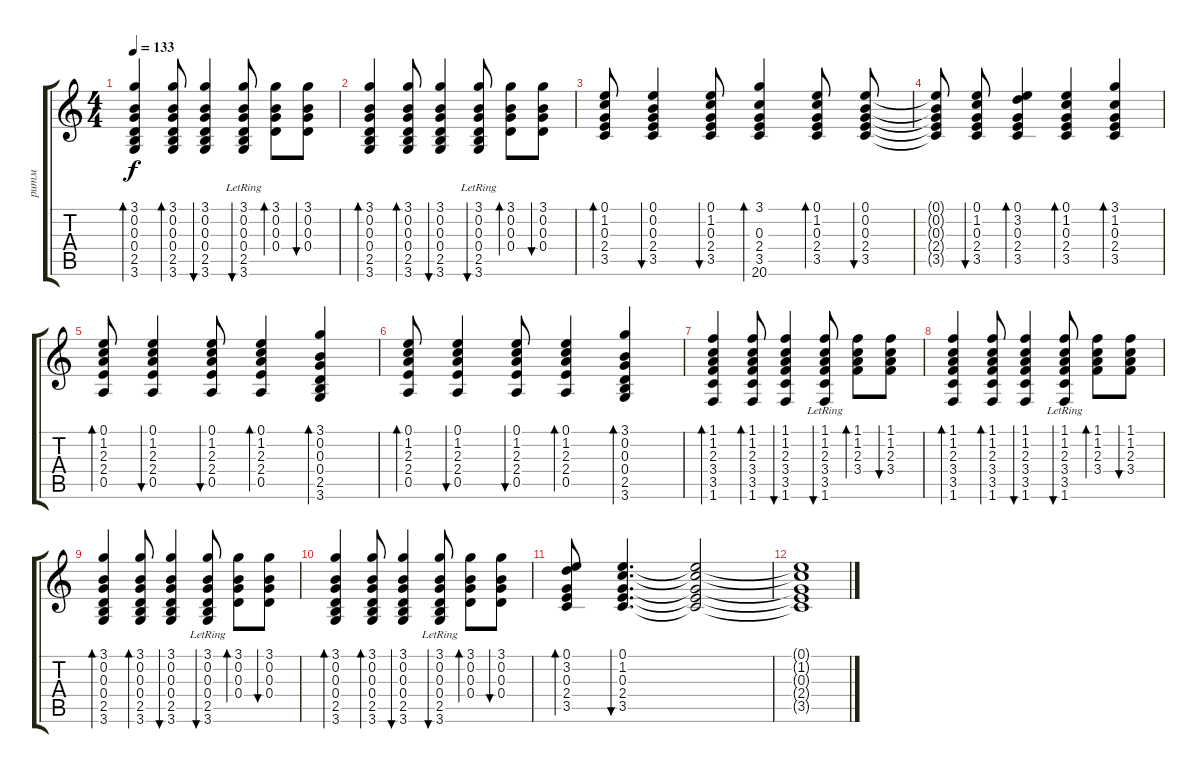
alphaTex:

\track ("ритм" "ритм") {instrument acousticguitarsteel}
\staff {score tabs}
\tuning (E4 B3 G3 D3 A2 E2) {hide}
\ts (4 4)
\tempo 133
\clef g2
\ks c
(3.1 0.2 0.3 0.4 2.5 3.6).4{bd 60 dy f} (3.1 0.2 0.3 0.4 2.5 3.6).8{bd 60} (3.1 0.2 0.3 0.4 2.5 3.6).4{bu 60} (3.1 0.2 0.3 0.4 2.5{lr} 3.6{lr}).8{bu 60} (3.1 0.2 0.3 0.4).8{bd 60} (3.1 0.2 0.3 0.4).8{bu 60} |
(3.1 0.2 0.3 0.4 2.5 3.6).4{bd 60} (3.1 0.2 0.3 0.4 2.5 3.6).8{bd 60} (3.1 0.2 0.3 0.4 2.5 3.6).4{bu 60} (3.1 0.2 0.3 0.4 2.5{lr} 3.6{lr}).8{bu 60} (3.1 0.2 0.3 0.4).8{bd 60} (3.1 0.2 0.3 0.4).8{bu 60} |
(0.1 1.2 0.3 2.4 3.5).8{bd 60} (0.1 0.2 0.3 2.4 3.5).4{bu 60} (0.1 1.2 0.3 2.4 3.5).8{bu 60} (3.1 0.3 2.4 3.5 20.6).4{bd 60} (0.1 1.2 0.3 2.4 3.5).8{bd 60 beam split} (0.1 0.2 0.3 2.4 3.5).8{bu 60} |
(0.1{t} 0.2{t} 0.3{t} 2.4{t} 3.5{t}).8{beam split} (0.1 1.2 0.3 2.4 3.5).8{bu 60} (0.1 3.2 0.3 2.4 3.5).4{bd 60} (0.1 1.2 0.3 2.4 3.5).4{bd 60} (3.1 1.2 0.3 2.4 3.5).4{bd 60} |
(0.1 1.2 2.3 2.4 0.5).8{bd 60} (0.1 1.2 2.3 2.4 0.5).4{bu 60} (0.1 1.2 2.3 2.4 0.5).8{bu 60} (0.1 1.2 2.3 2.4 0.5).4{bd 60} (3.1 0.2 0.3 0.4 2.5 3.6).4{bd 60} |
(0.1 1.2 2.3 2.4 0.5).8{bd 60} (0.1 1.2 2.3 2.4 0.5).4{bu 60} (0.1 1.2 2.3 2.4 0.5).8{bu 60} (0.1 1.2 2.3 2.4 0.5).4{bd 60} (3.1 0.2 0.3 0.4 2.5 3.6).4{bd 60} |
(1.1 1.2 2.3 3.4 3.5 1.6).4{bd 60} (1.1 1.2 2.3 3.4 3.5 1.6).8{bd 60} (1.1 1.2 2.3 3.4 3.5 1.6).4{bu 60} (1.1 1.2 2.3 3.4 3.5{lr} 1.6{lr}).8{bu 60} (1.1 1.2 2.3 3.4).8{bd 60} (1.1 1.2 2.3 3.4).8{bu 60} |
(1.1 1.2 2.3 3.4 3.5 1.6).4{bd 60} (1.1 1.2 2.3 3.4 3.5 1.6).8{bd 60} (1.1 1.2 2.3 3.4 3.5 1.6).4{bu 60} (1.1 1.2 2.3 3.4 3.5{lr} 1.6{lr}).8{bu 60} (1.1 1.2 2.3 3.4).8{bd 60} (1.1 1.2 2.3 3.4).8{bu 60} |
(3.1 0.2 0.3 0.4 2.5 3.6).4{bd 60} (3.1 0.2 0.3 0.4 2.5 3.6).8{bd 60} (3.1 0.2 0.3 0.4 2.5 3.6).4{bu 60} (3.1 0.2 0.3 0.4 2.5{lr} 3.6{lr}).8{bu 60} (3.1 0.2 0.3 0.4).8{bd 60} (3.1 0.2 0.3 0.4).8{bu 60} |
(3.1 0.2 0.3 0.4 2.5 3.6).4{bd 60} (3.1 0.2 0.3 0.4 2.5 3.6).8{bd 60} (3.1 0.2 0.3 0.4 2.5 3.6).4{bu 60} (3.1 0.2 0.3 0.4 2.5{lr} 3.6{lr}).8{bu 60} (3.1 0.2 0.3 0.4).8{bd 60} (3.1 0.2 0.3 0.4).8{bu 60} |
(0.1 3.2 0.3 2.4 3.5).8{bd 60} (0.1 1.2 0.3 2.4 3.5).4{d bu 60} (0.1{t} 1.2{t} 0.3{t} 2.4{t} 3.5{t}).2 |
(0.1{t} 1.2{t} 0.3{t} 2.4{t} 3.5{t}).1
